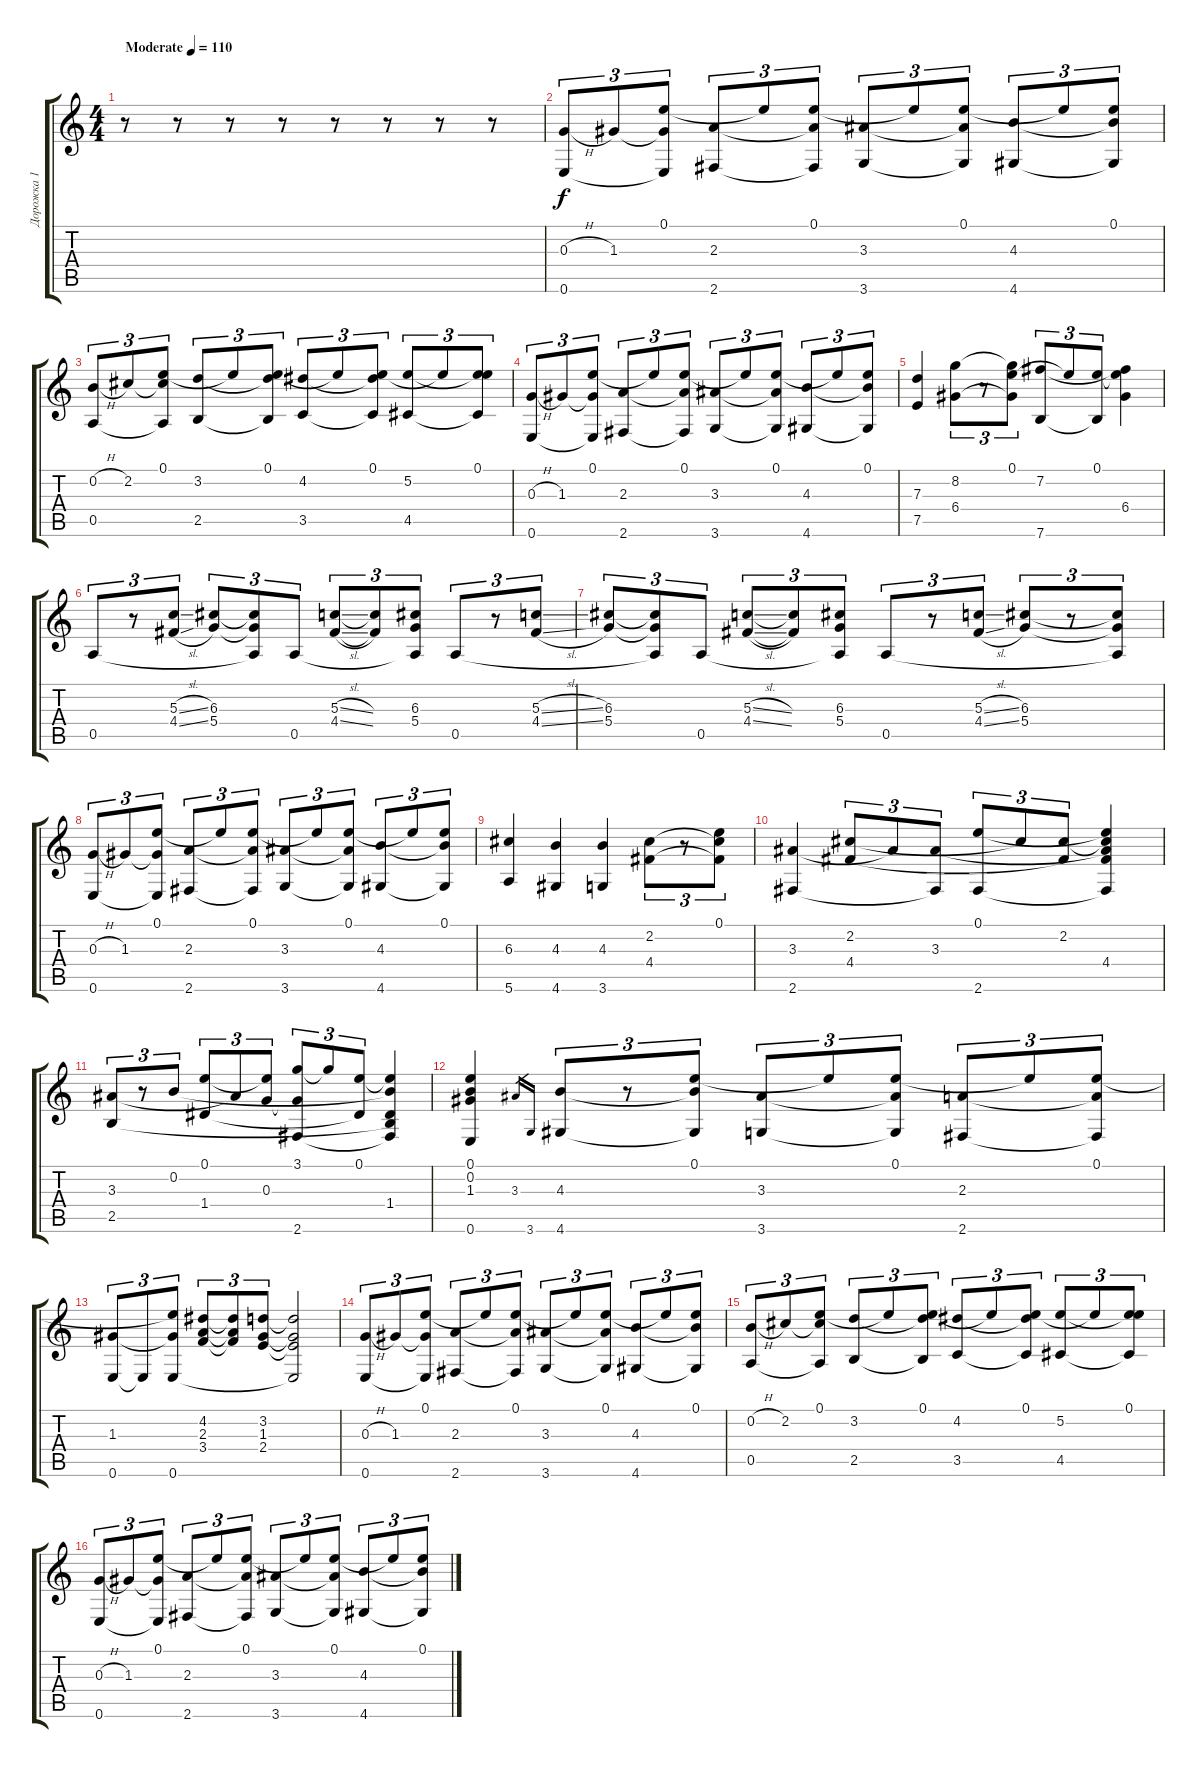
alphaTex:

\track ("Дорожка 1" "Дорожка 1") {instrument acousticguitarsteel}
\staff {score tabs}
\tuning (E4 B3 G3 D3 A2 E2) {hide}
\ts (4 4)
\tempo (110 "Moderate")
\clef g2
\ks c
r.8{dy f instrument acousticguitarsteel} r.8 r.8 r.8 r.8 r.8 r.8 r.8 |
(0.3{h} 0.6).8{tu (3 2)} 1.3.8{tu (3 2)} (0.1 1.3{t} 0.6{t}).8{tu (3 2)} (2.3 2.6).8{tu (3 2)} 0.1{t}.8{tu (3 2)} (0.1 2.3{t} 2.6{t}).8{tu (3 2)} (3.3 3.6).8{tu (3 2)} 0.1{t}.8{tu (3 2)} (0.1 3.3{t} 3.6{t}).8{tu (3 2)} (4.3 4.6).8{tu (3 2)} 0.1{t}.8{tu (3 2)} (0.1 4.3{t} 4.6{t}).8{tu (3 2)} |
(0.2{h} 0.5).8{tu (3 2)} 2.2.8{tu (3 2)} (0.1 2.2{t} 0.5{t}).8{tu (3 2)} (3.2 2.5).8{tu (3 2)} 0.1{t}.8{tu (3 2)} (0.1 3.2{t} 2.5{t}).8{tu (3 2)} (4.2 3.5).8{tu (3 2)} 0.1{t}.8{tu (3 2)} (0.1 4.2{t} 3.5{t}).8{tu (3 2)} (5.2 4.5).8{tu (3 2)} 0.1{t}.8{tu (3 2)} (0.1 5.2{t} 4.5{t}).8{tu (3 2)} |
(0.3{h} 0.6).8{tu (3 2)} 1.3.8{tu (3 2)} (0.1 1.3{t} 0.6{t}).8{tu (3 2)} (2.3 2.6).8{tu (3 2)} 0.1{t}.8{tu (3 2)} (0.1 2.3{t} 2.6{t}).8{tu (3 2)} (3.3 3.6).8{tu (3 2)} 0.1{t}.8{tu (3 2)} (0.1 3.3{t} 3.6{t}).8{tu (3 2)} (4.3 4.6).8{tu (3 2)} 0.1{t}.8{tu (3 2)} (0.1 4.3{t} 4.6{t}).8{tu (3 2)} |
(7.3 7.5).4 (8.2 6.4).8{tu (3 2)} r.8{tu (3 2)} (0.1 8.2{t} 6.4{t}).8{tu (3 2)} (7.2 7.6).8{tu (3 2)} 0.1{t}.8{tu (3 2)} (0.1 7.6{t}).8{tu (3 2)} (0.1{t} 7.2{t} 6.4).4 |
0.5.8{tu (3 2)} r.8{tu (3 2)} (5.3{sl} 4.4{sl}).8{tu (3 2)} (6.3 5.4).8{tu (3 2)} (6.3{t} 5.4{t} 0.5{t}).8{tu (3 2)} 0.5.8{tu (3 2)} (5.3{sl} 4.4{sl}).8{tu (3 2)} (5.3{t} 4.4{t}).8{tu (3 2)} (6.3 5.4 0.5{t}).8{tu (3 2)} 0.5.8{tu (3 2)} r.8{tu (3 2)} (5.3{sl} 4.4{sl}).8{tu (3 2)} |
(6.3 5.4).8{tu (3 2)} (6.3{t} 5.4{t} 0.5{t}).8{tu (3 2)} 0.5.8{tu (3 2)} (5.3{sl} 4.4{sl}).8{tu (3 2)} (5.3{t} 4.4{t}).8{tu (3 2)} (6.3 5.4 0.5{t}).8{tu (3 2)} 0.5.8{tu (3 2)} r.8{tu (3 2)} (5.3{sl} 4.4{sl}).8{tu (3 2)} (6.3 5.4).8{tu (3 2)} r.8{tu (3 2)} (6.3{t} 5.4{t} 0.5{t}).8{tu (3 2)} |
(0.3{h} 0.6).8{tu (3 2)} 1.3.8{tu (3 2)} (0.1 1.3{t} 0.6{t}).8{tu (3 2)} (2.3 2.6).8{tu (3 2)} 0.1{t}.8{tu (3 2)} (0.1 2.3{t} 2.6{t}).8{tu (3 2)} (3.3 3.6).8{tu (3 2)} 0.1{t}.8{tu (3 2)} (0.1 3.3{t} 3.6{t}).8{tu (3 2)} (4.3 4.6).8{tu (3 2)} 0.1{t}.8{tu (3 2)} (0.1 4.3{t} 4.6{t}).8{tu (3 2)} |
(6.3 5.6).4 (4.3 4.6).4 (4.3 3.6).4 (2.2 4.4).8{tu (3 2)} r.8{tu (3 2)} (0.1 2.2{t} 4.4{t}).8{tu (3 2)} |
(3.3 2.6).4 (2.2 4.4).8{tu (3 2)} 3.3{t}.8{tu (3 2)} (3.3 2.6{t}).8{tu (3 2)} (0.1 2.6).8{tu (3 2)} 2.2{t}.8{tu (3 2)} (2.2 4.4{t}).8{tu (3 2)} (0.1{t} 2.2{t} 3.3{t} 4.4 2.6{t}).4 |
(3.3 2.5).8{tu (3 2)} r.8{tu (3 2)} 0.2.8{tu (3 2)} (0.1 1.4).8{tu (3 2)} 3.3{t}.8{tu (3 2)} (0.1{t} 0.3).8{tu (3 2)} (3.1 0.3{t} 2.6).8{tu (3 2)} 3.1{t}.8{tu (3 2)} (0.1 1.4{t}).8{tu (3 2)} (0.1{t} 0.2{t} 1.4 2.5{t} 2.6{t}).4 |
(0.1 0.2 1.3 0.6).4 3.3.16{gr} 3.6.16{gr} (4.3 4.6).8{tu (3 2)} r.8{tu (3 2)} (0.1 4.3{t} 4.6{t}).8{tu (3 2)} (3.3 3.6).8{tu (3 2)} 0.1{t}.8{tu (3 2)} (0.1 3.3{t} 3.6{t}).8{tu (3 2)} (2.3 2.6).8{tu (3 2)} 0.1{t}.8{tu (3 2)} (0.1 2.3{t} 2.6{t}).8{tu (3 2)} |
(1.3 0.6).8{tu (3 2)} 0.6{t}.8{tu (3 2)} (0.1{t} 1.3{t} 0.6).8{tu (3 2)} (4.2 2.3 3.4).8{tu (3 2)} (4.2{t} 2.3{t} 3.4{t}).8{tu (3 2)} (3.2 1.3 2.4).8{tu (3 2)} (3.2{t} 1.3{t} 2.4{t} 0.6{t}).2 |
(0.3{h} 0.6).8{tu (3 2)} 1.3.8{tu (3 2)} (0.1 1.3{t} 0.6{t}).8{tu (3 2)} (2.3 2.6).8{tu (3 2)} 0.1{t}.8{tu (3 2)} (0.1 2.3{t} 2.6{t}).8{tu (3 2)} (3.3 3.6).8{tu (3 2)} 0.1{t}.8{tu (3 2)} (0.1 3.3{t} 3.6{t}).8{tu (3 2)} (4.3 4.6).8{tu (3 2)} 0.1{t}.8{tu (3 2)} (0.1 4.3{t} 4.6{t}).8{tu (3 2)} |
(0.2{h} 0.5).8{tu (3 2)} 2.2.8{tu (3 2)} (0.1 2.2{t} 0.5{t}).8{tu (3 2)} (3.2 2.5).8{tu (3 2)} 0.1{t}.8{tu (3 2)} (0.1 3.2{t} 2.5{t}).8{tu (3 2)} (4.2 3.5).8{tu (3 2)} 0.1{t}.8{tu (3 2)} (0.1 4.2{t} 3.5{t}).8{tu (3 2)} (5.2 4.5).8{tu (3 2)} 0.1{t}.8{tu (3 2)} (0.1 5.2{t} 4.5{t}).8{tu (3 2)} |
(0.3{h} 0.6).8{tu (3 2)} 1.3.8{tu (3 2)} (0.1 1.3{t} 0.6{t}).8{tu (3 2)} (2.3 2.6).8{tu (3 2)} 0.1{t}.8{tu (3 2)} (0.1 2.3{t} 2.6{t}).8{tu (3 2)} (3.3 3.6).8{tu (3 2)} 0.1{t}.8{tu (3 2)} (0.1 3.3{t} 3.6{t}).8{tu (3 2)} (4.3 4.6).8{tu (3 2)} 0.1{t}.8{tu (3 2)} (0.1 4.3{t} 4.6{t}).8{tu (3 2)}
